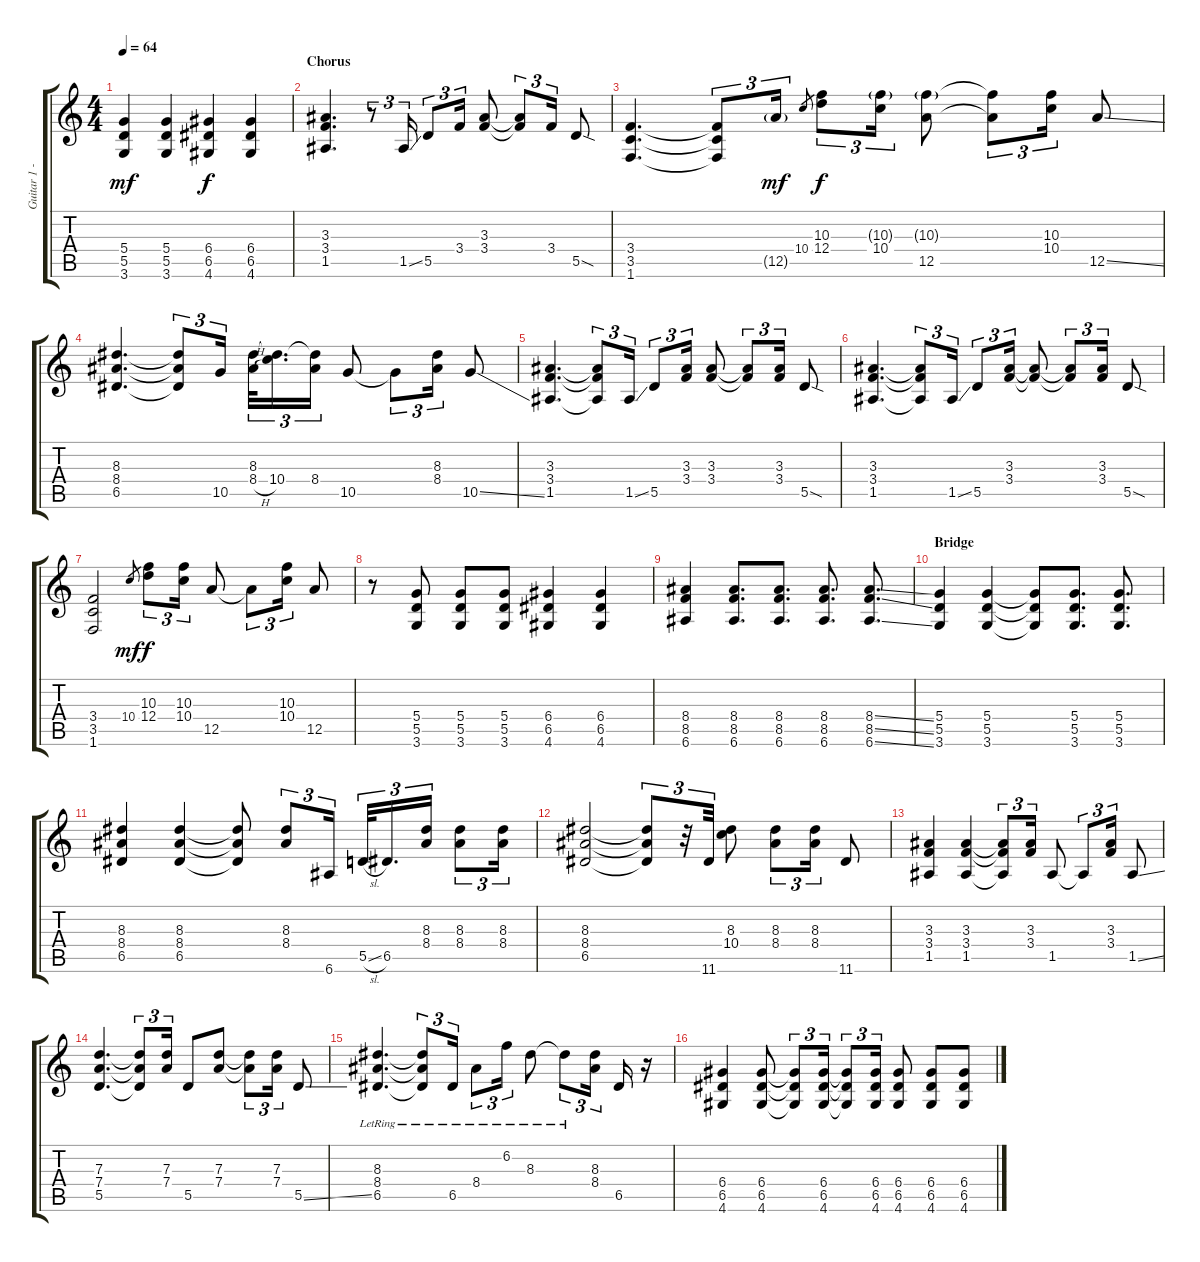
\track ("Guitar 1 - Rhythm" "Guitar 1 -") {instrument overdrivenguitar}
\staff {score tabs}
\tuning (E4 B3 G3 D3 A2 E2) {hide}
\ts (4 4)
\tempo 64
\clef g2
\ks c
(5.4 5.5 3.6).4{dy mf} (5.4 5.5 3.6).4 (6.4 6.5 4.6).4{dy f} (6.4 6.5 4.6).4 |
\section ("" "Chorus")
(3.3 3.4 1.5).4{d} r.8{tu (3 2)} 1.5{ss}.16{tu (3 2)} 5.5.8{tu (3 2)} 3.4.16{tu (3 2)} (3.3 3.4).8 (3.3{t} 3.4{t}).8{tu (3 2)} 3.4.16{tu (3 2)} 5.5{sod}.8 |
(3.4 3.5 1.6).4{d} (3.4{t} 3.5{t} 1.6{t}).8{tu (3 2)} 12.5{g}.16{tu (3 2) dy mf} 10.4.8{gr} (10.3 12.4).8{tu (3 2) dy f} (10.3{g} 10.4).16{tu (3 2)} (10.3{g} 12.5).8 (10.3{t} 12.5{t}).8{tu (3 2)} (10.3 10.4).16{tu (3 2)} 12.5{ss}.8 |
(8.3 8.4 6.5).4{d} (8.3{t} 8.4{t} 6.5{t}).8{tu (3 2)} 10.5.16{tu (3 2)} (8.3 8.4{h}).32{tu (3 2)} (8.3{t} 10.4).16{d tu (3 2)} (8.3{t} 8.4).16{tu (3 2)} 10.5.8 10.5{t}.8{tu (3 2)} (8.3 8.4).16{tu (3 2)} 10.5{ss}.8 |
(3.3 3.4 1.5).4{d} (3.3{t} 3.4{t} 1.5{t}).8{tu (3 2)} 1.5{ss}.16{tu (3 2)} 5.5.8{tu (3 2)} (3.3 3.4).16{tu (3 2)} (3.3 3.4).8 (3.3{t} 3.4{t}).8{tu (3 2)} (3.3 3.4).16{tu (3 2)} 5.5{sod}.8 |
(3.3 3.4 1.5).4{d} (3.3{t} 3.4{t} 1.5{t}).8{tu (3 2)} 1.5{ss}.16{tu (3 2)} 5.5.8{tu (3 2)} (3.3 3.4).16{tu (3 2)} (3.3{t} 3.4{t}).8 (3.3{t} 3.4{t}).8{tu (3 2)} (3.3 3.4).16{tu (3 2)} 5.5{sod}.8 |
(3.4 3.5 1.6).2 10.4.8{gr dy mf} (10.3 12.4).8{tu (3 2) dy f} (10.3 10.4).16{tu (3 2)} 12.5.8 12.5{t}.8{tu (3 2)} (10.3 10.4).16{tu (3 2)} 12.5.8 |
r.8 (5.4 5.5 3.6).8 (5.4 5.5 3.6).8 (5.4 5.5 3.6).8 (6.4 6.5 4.6).4 (6.4 6.5 4.6).4 |
(8.4 8.5 6.6).4 (8.4 8.5 6.6).8{d} (8.4 8.5 6.6).8{d} (8.4 8.5 6.6).8{d} (8.4{ss} 8.5{ss} 6.6{ss}).8{d} |
\section ("" "Bridge")
(5.4 5.5 3.6).4 (5.4 5.5 3.6).4 (5.4{t} 5.5{t} 3.6{t}).8 (5.4 5.5 3.6).8{d} (5.4 5.5 3.6).8{d} |
(8.3 8.4 6.5).4 (8.3 8.4 6.5).4 (8.3{t} 8.4{t} 6.5{t}).8 (8.3 8.4).8{tu (3 2)} 6.6.16{tu (3 2)} 5.5{sl}.32{tu (3 2)} 6.5.16{d tu (3 2)} (8.3 8.4).16{tu (3 2)} (8.3 8.4).8{tu (3 2)} (8.3 8.4).16{tu (3 2)} |
(8.3 8.4 6.5).2{volume 8} (8.3{t} 8.4{t} 6.5{t}).8{tu (3 2) volume 13} r.32{tu (3 2)} 11.6.32{tu (3 2)} (8.3 10.4).8 (8.3 8.4).8{tu (3 2)} (8.3 8.4).16{tu (3 2)} 11.6.8{volume 6} |
(3.3 3.4 1.5).4 (3.3 3.4 1.5).4 (3.3{t} 3.4{t} 1.5{t}).8{tu (3 2)} (3.3 3.4).16{tu (3 2)} 1.5.8 1.5{t}.8{tu (3 2)} (3.3 3.4).16{tu (3 2)} 1.5{ss}.8 |
(7.3 7.4 5.5).4{d} (7.3{t} 7.4{t} 5.5{t}).8{tu (3 2)} (7.3 7.4).16{tu (3 2)} 5.5.8 (7.3 7.4).8 (7.3{t} 7.4{t}).8{tu (3 2)} (7.3 7.4).16{tu (3 2)} 5.5{ss}.8 |
(8.3{lr} 8.4{lr} 6.5).4{d} (8.3{lr t} 8.4{lr t} 6.5{t}).8{tu (3 2)} 6.5{lr}.16{tu (3 2)} 8.4{lr}.8{tu (3 2)} 6.2{lr}.16{tu (3 2)} 8.3{lr}.8 8.3{lr t}.8{tu (3 2)} (8.3 8.4).16{tu (3 2)} 6.5.16 r.16 |
(6.4 6.5 4.6).4 (6.4 6.5 4.6).8 (6.4{t} 6.5{t} 4.6{t}).8{tu (3 2)} (6.4 6.5 4.6).16{tu (3 2)} (6.4{t} 6.5{t} 4.6{t}).8{tu (3 2)} (6.4 6.5 4.6).16{tu (3 2)} (6.4 6.5 4.6).8 (6.4 6.5 4.6).8 (6.4{ss} 6.5{ss} 4.6{ss}).8
